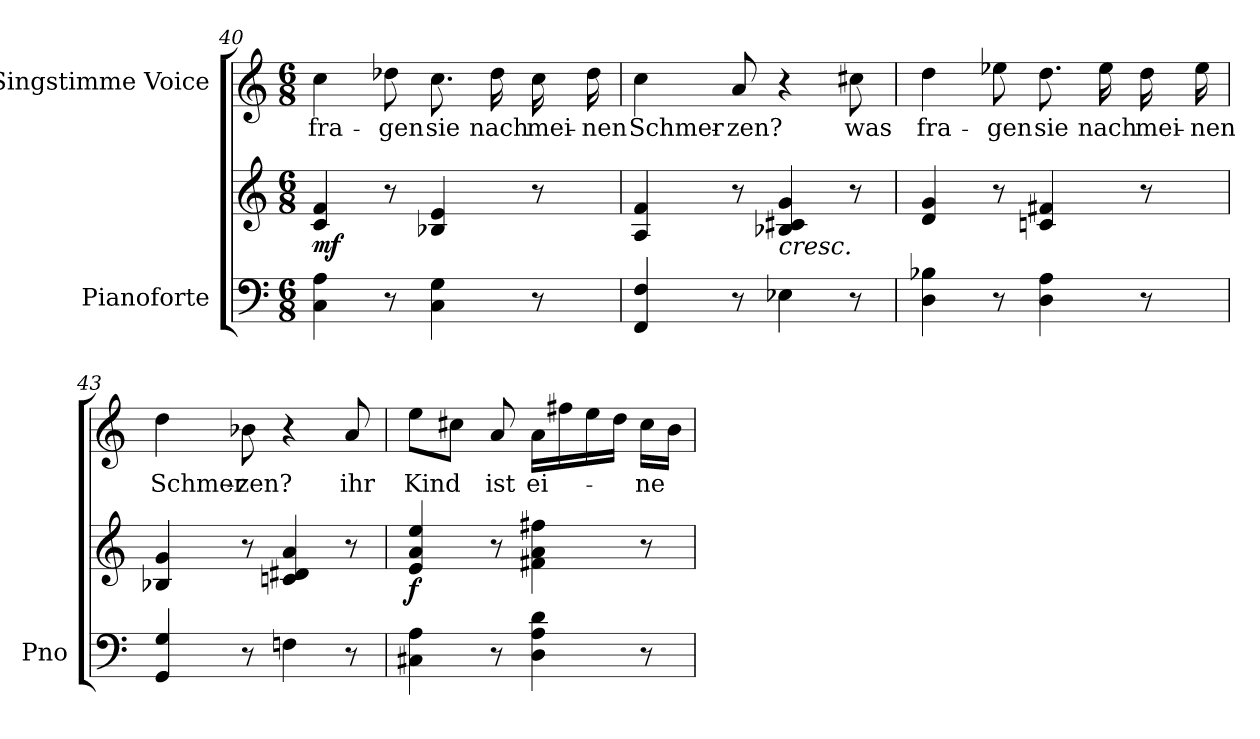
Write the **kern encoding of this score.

**kern	**kern	**dynam	**kern	**text
*part2	*part2	*part2	*part1	*part1
*staff3	*staff2	*staff2/3	*staff1	*staff1
*I"Pianoforte	*	*	*I"Singstimme Voice	*
*I'Pno	*	*	*	*
*clefF4	*clefG2	*	*clefG2	*
*k[]	*k[]	*	*k[]	*
*M6/8	*M6/8	*	*M6/8	*
=40	=40	=40	=40	=40
!	!	!LO:DY:b	!	!LO:LY:b
4C\ 4A\	4c/ 4f/	mf	4cc\	fra-
!	!	!	!	!LO:LY:b
8r	8r	.	8dd-X\	-gen
!	!	!	!	!LO:LY:b
4C\ 4G\	4B-X/ 4e/	.	8.cc\	sie
!	!	!	!	!LO:LY:b
.	.	.	16dd-\	nach
!	!	!	!	!LO:LY:b
8r	8r	.	16cc\	mei-
!	!	!	!	!LO:LY:b
.	.	.	16dd-\	-nen
=41	=41	=41	=41	=41
!	!	!	!	!LO:LY:b
4FF/ 4F/	4A/ 4f/	.	4cc\	Schmer-
!	!	!	!	!LO:LY:b
8r	8r	.	8a/	-zen?
!	!LO:TX:b:i:t=cresc.	!	!	!
4E-X\	4B-X/ 4c#X/ 4g/	.	4r	.
!	!	!	!	!LO:LY:b
8r	8r	.	8cc#X\	was
=42	=42	=42	=42	=42
!	!	!	!	!LO:LY:b
4D\ 4B-X\	4d/ 4g/	.	4dd\	fra-
!	!	!	!	!LO:LY:b
8r	8r	.	8ee-X\	-gen
!	!	!	!	!LO:LY:b
4D\ 4A\	4cn/ 4f#X/	.	8.dd\	sie
!	!	!	!	!LO:LY:b
.	.	.	16ee-\	nach
!	!	!	!	!LO:LY:b
8r	8r	.	16dd\	mei-
!	!	!	!	!LO:LY:b
.	.	.	16ee-\	-nen
=43	=43	=43	=43	=43
!	!	!	!	!LO:LY:b
4GG/ 4G/	4B-X/ 4g/	.	4dd\	Schmer-
!	!	!	!	!LO:LY:b
8r	8r	.	8b-X\	-zen?
4Fn\	4cn/ 4d#X/ 4a/	.	4r	.
!	!	!	!	!LO:LY:b
8r	8r	.	8a/	ihr
!!LO:LB:g=z
=44	=44	=44	=44	=44
!	!	!LO:DY:b	!	!LO:LY:b
4C#X\ 4A\	4e/ 4a/ 4ee/	f	8ee\L	Kind
.	.	.	8cc#X\J	.
!	!	!	!	!LO:LY:b
8r	8r	.	8a/	ist
!	!	!	!	!LO:LY:b
4D\ 4A\ 4d\	4f#X\ 4a\ 4ff#X\	.	16a\LL	ei-
.	.	.	16ff#X\	.
.	.	.	16ee\	.
.	.	.	16dd\JJ	.
!	!	!	!	!LO:LY:b
8r	8r	.	16cc#\LL	-ne
.	.	.	16b\JJ	.
=	=	=	=	=
*-	*-	*-	*-	*-
